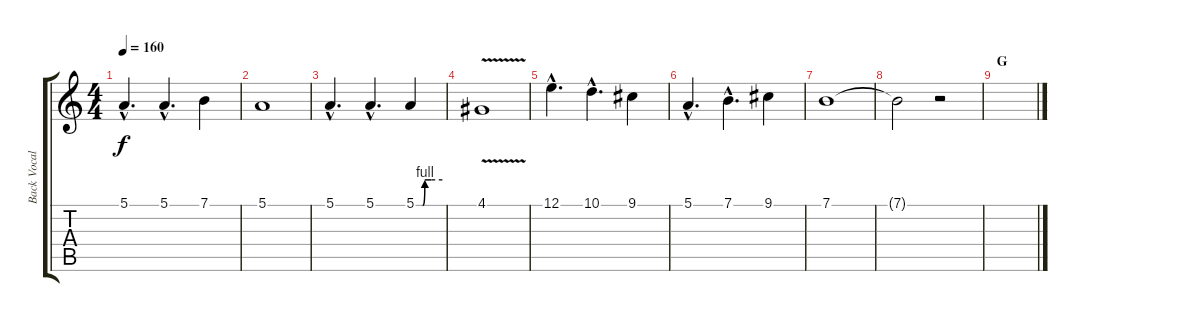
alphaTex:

\track ("Back Vocals" "Back Vocal") {instrument lead6voice}
\staff {score tabs}
\tuning (E4 B3 G3 D3 A2 D2) {hide}
\ts (4 4)
\tempo 160
\clef g2
\ks c
5.1{hac}.4{d dy f} 5.1{hac}.4{d} 7.1.4 |
5.1.1 |
5.1{hac}.4{d} 5.1{hac}.4{d} 5.1{be (custom 0 0 15 0 20 4 35 4 60 4)}.4 |
4.1{v}.1 |
12.1{hac}.4{d} 10.1{hac}.4{d} 9.1.4 |
5.1{hac}.4{d} 7.1{hac}.4{d} 9.1.4 |
7.1.1 |
7.1{t}.2 r.2 |
\section ("" "G")
